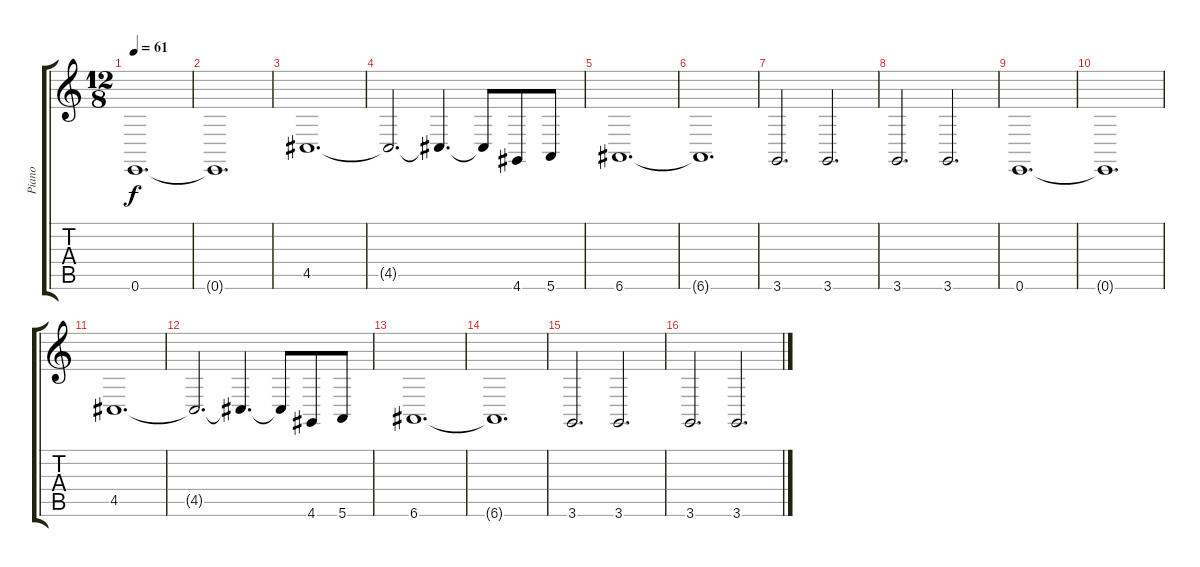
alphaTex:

\track ("Piano" "Piano") {instrument acousticgrandpiano}
\staff {score tabs}
\tuning (E4 B3 G3 D3 A2 E2) {hide}
\ts (12 8)
\tempo 61
\clef g2
\ks c
0.6.1{d dy f instrument acousticgrandpiano} |
0.6{t}.1{d} |
4.5.1{d} |
4.5{t}.2{d} 4.5{t}.4{d} 4.5{t}.8 4.6.8 5.6.8 |
6.6.1{d} |
6.6{t}.1{d} |
3.6.2{d} 3.6.2{d} |
3.6.2{d} 3.6.2{d} |
0.6.1{d} |
0.6{t}.1{d} |
4.5.1{d} |
4.5{t}.2{d} 4.5{t}.4{d} 4.5{t}.8 4.6.8 5.6.8 |
6.6.1{d} |
6.6{t}.1{d} |
3.6.2{d} 3.6.2{d} |
3.6.2{d} 3.6.2{d}
